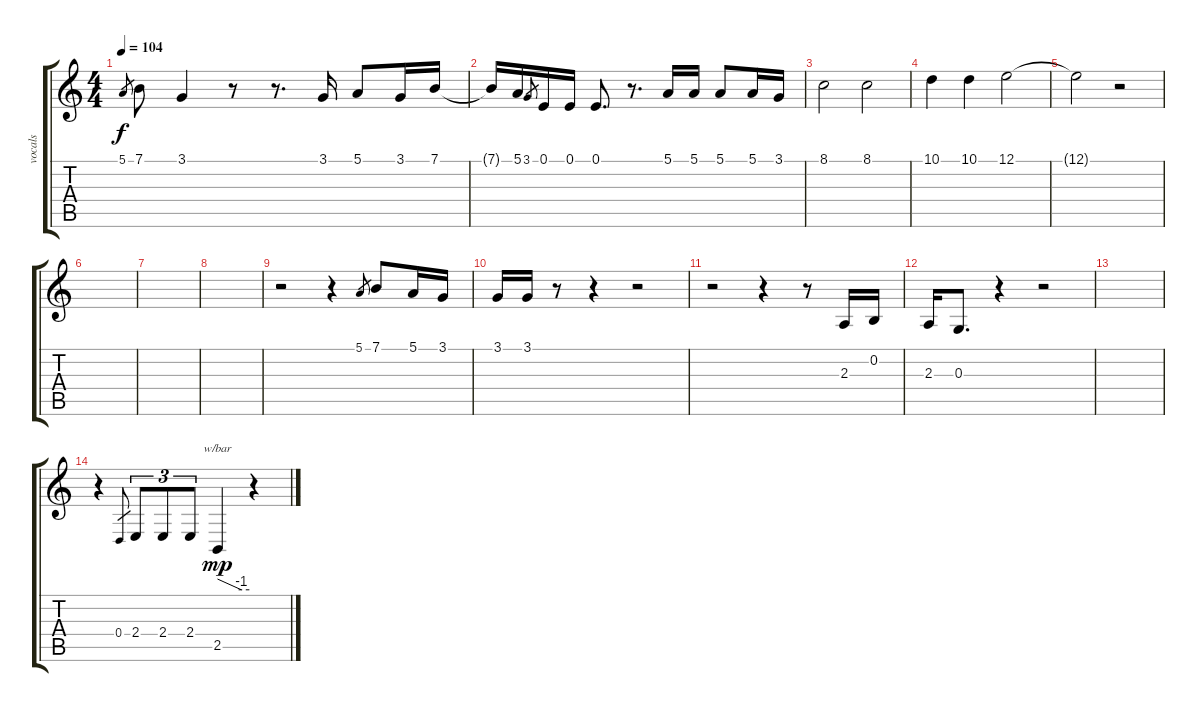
\track ("vocals" "vocals") {instrument lead2sawtooth}
\staff {score tabs}
\tuning (E4 B3 G3 D3 A2 E2) {hide}
\ts (4 4)
\tempo 104
\clef g2
\ks c
5.1.8{gr dy f} 7.1.8 3.1.4 r.8 r.8{d} 3.1.16 5.1.8 3.1.16 7.1.16 |
7.1{t}.16 5.1.16 3.1.8{gr} 0.1.16 0.1.16 0.1.8{d} r.8{d} 5.1.16 5.1.16 5.1.8 5.1.16 3.1.16 |
8.1.2 8.1.2 |
10.1.4 10.1.4 12.1.2 |
12.1{t}.2 r.2 |
|
|
|
r.2 r.4 5.1.8{gr} 7.1.8 5.1.16 3.1.16 |
3.1.16 3.1.16 r.8 r.4 r.2 |
r.2 r.4 r.8 2.3.16 0.2.16 |
2.3.16 0.3.8{d} r.4 r.2 |
|
r.4 0.4.8{gr} 2.4.8{tu (3 2)} 2.4.8{tu (3 2)} 2.4.8{tu (3 2)} 2.5.4{tbe (custom default 0 0 45 -4 60 -4) dy mp} r.4
